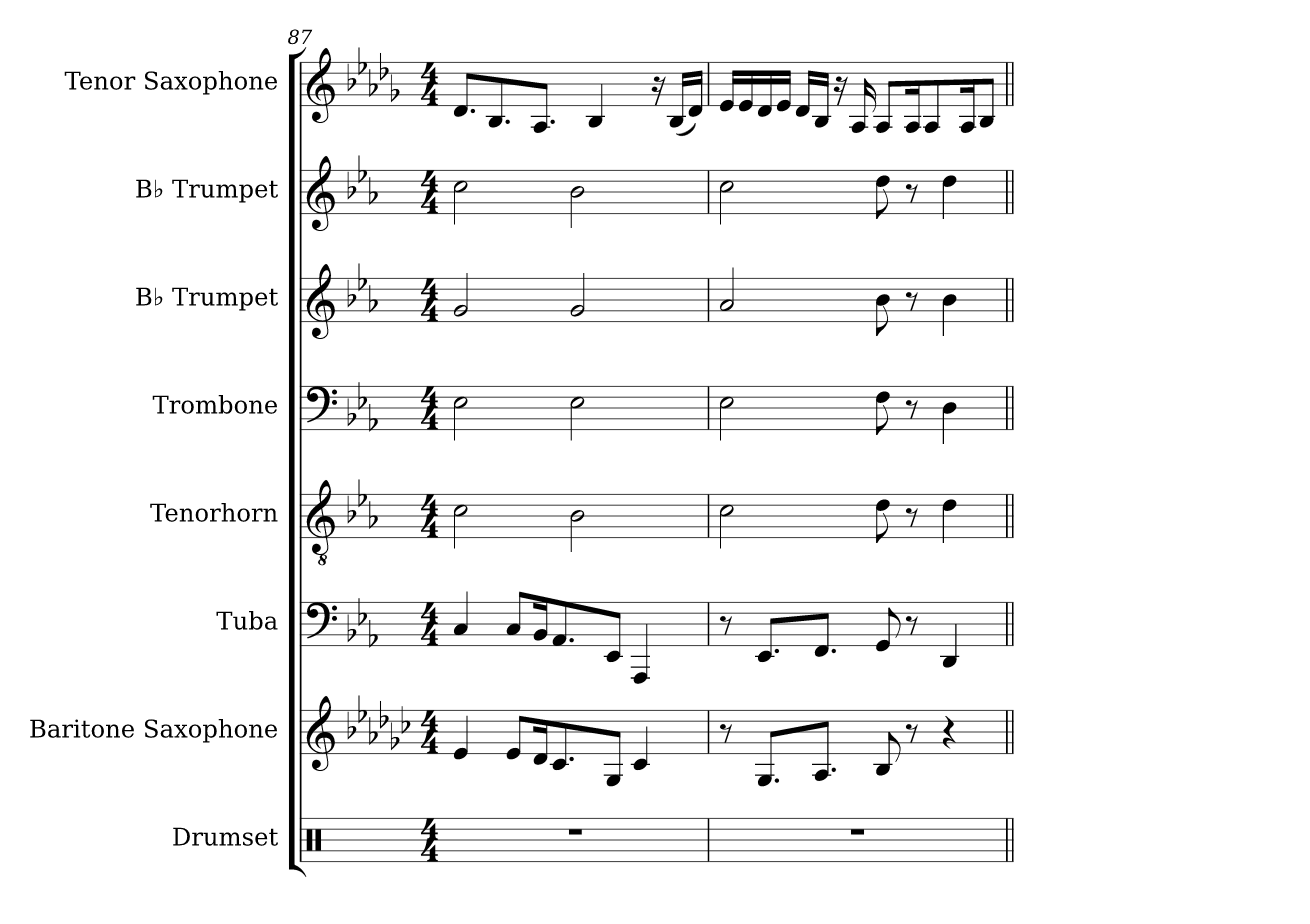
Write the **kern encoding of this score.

**kern	**kern	**kern	**kern	**kern	**kern	**kern	**kern
*part8	*part7	*part6	*part5	*part4	*part3	*part2	*part1
*staff8	*staff7	*staff6	*staff5	*staff4	*staff3	*staff2	*staff1
*I"Drumset	*I"Baritone Saxophone	*I"Tuba	*I"Tenorhorn	*I"Trombone	*I"B♭ Trumpet	*I"B♭ Trumpet	*I"Tenor Saxophone
*I'D. Set	*I'Bar. Sax.	*I'Tba.	*I'Tenh.	*I'Tbn.	*I'B♭ Tpt.	*I'B♭ Tpt.	*I'T. Sax.
*clefX	*clefG2	*clefF4	*clefGv2	*clefF4	*clefG2	*clefG2	*clefG2
*	*ITrd12c21	*	*ITrd1c2	*	*ITrd1c2	*ITrd1c2	*ITrd8c14
*k[]	*k[b-e-a-d-g-c-]	*k[b-e-a-]	*k[b-e-a-d-g-]	*k[b-e-a-]	*k[b-e-a-d-g-]	*k[b-e-a-d-g-]	*k[b-e-a-d-g-]
*M4/4	*M4/4	*M4/4	*M4/4	*M4/4	*M4/4	*M4/4	*M4/4
=87	=87	=87	=87	=87	=87	=87	=87
1r	4E-	4C	2B-	2E-	2f	2b-!	8.D-L
.	.	.	.	.	.	.	8.BB-
.	8E-L	8CL	.	.	.	.	.
.	16D-K	16BB-K	.	.	.	.	8.AA-J
.	8.C-	8.AA-	.	.	.	.	.
.	.	.	2A-	2E-	2f	2a-!	.
.	.	.	.	.	.	.	4BB-
.	8GG-J	8EE-J	.	.	.	.	.
.	4C-	4AAA-	.	.	.	.	.
.	.	.	.	.	.	.	16r
.	.	.	.	.	.	.	(<16BB-LL
.	.	.	.	.	.	.	16D-JJ)
=88	=88	=88	=88	=88	=88	=88	=88
1r	8r	8r	2B-	2E-	2g-	2b-!	16E-LL
.	.	.	.	.	.	.	16E-
.	8.GG-L	8.EE-L	.	.	.	.	16D-
.	.	.	.	.	.	.	16E-JJ
.	.	.	.	.	.	.	16D-LL
.	8.AA-J	8.FFJ	.	.	.	.	16BB-JJ
.	.	.	.	.	.	.	16r
.	.	.	.	.	.	.	16AA-
.	8BB-	8GG	8c	8F	8a-	8cc!	8AA-L
.	8r	8r	8r	8r	8r	8r	16AA-K
.	.	.	.	.	.	.	8AA-
.	4r	4DD	4c	4D	4a-	4cc!	.
.	.	.	.	.	.	.	16AA-K
.	.	.	.	.	.	.	8BB-J
=||	=||	=||	=||	=||	=||	=||	=||
*-	*-	*-	*-	*-	*-	*-	*-
